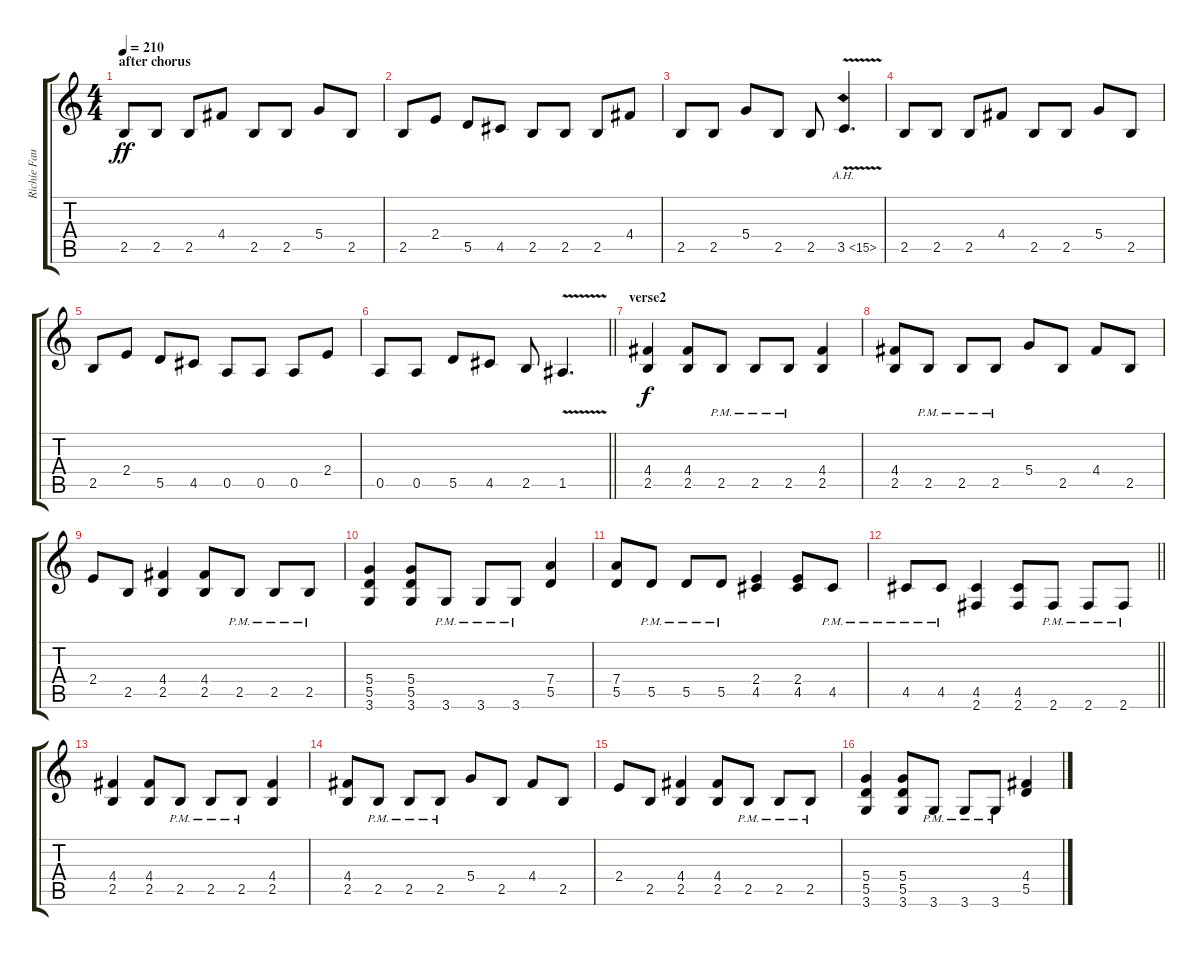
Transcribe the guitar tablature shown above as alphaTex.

\track ("Richie Faulkner" "Richie Fau") {instrument distortionguitar}
\staff {score tabs}
\tuning (E4 B3 G3 D3 A2 E2) {hide}
\ts (4 4)
\section ("" "after chorus")
\tempo 210
\clef g2
\ks c
2.5.8{dy ff} 2.5.8 2.5.8 4.4.8 2.5.8 2.5.8 5.4.8 2.5.8 |
2.5.8 2.4.8 5.5.8 4.5.8 2.5.8 2.5.8 2.5.8 4.4.8 |
2.5.8 2.5.8 5.4.8 2.5.8 2.5.8 3.5{ah 12 v}.4{d} |
2.5.8 2.5.8 2.5.8 4.4.8 2.5.8 2.5.8 5.4.8 2.5.8 |
2.5.8 2.4.8 5.5.8 4.5.8 0.5.8 0.5.8 0.5.8 2.4.8 |
\barLineRight lightlight
0.5.8 0.5.8 5.5.8 4.5.8 2.5.8 1.5{v}.4{d} |
\section ("" "verse2")
(4.4 2.5).4{dy f volume 11} (4.4 2.5).8 2.5{pm}.8 2.5{pm}.8 2.5{pm}.8 (4.4 2.5).4 |
(4.4 2.5).8 2.5{pm}.8 2.5{pm}.8 2.5{pm}.8 5.4.8 2.5.8 4.4.8 2.5.8 |
2.4.8 2.5.8 (4.4 2.5).4 (4.4 2.5).8 2.5{pm}.8 2.5{pm}.8 2.5{pm}.8 |
(5.4 5.5 3.6).4 (5.4 5.5 3.6).8 3.6{pm}.8 3.6{pm}.8 3.6{pm}.8 (7.4 5.5).4 |
(7.4 5.5).8 5.5{pm}.8 5.5{pm}.8 5.5{pm}.8 (2.4 4.5).4 (2.4 4.5).8 4.5{pm}.8 |
\barLineRight lightlight
4.5{pm}.8 4.5{pm}.8 (4.5 2.6).4 (4.5 2.6).8 2.6{pm}.8 2.6{pm}.8 2.6{pm}.8 |
(4.4 2.5).4 (4.4 2.5).8 2.5{pm}.8 2.5{pm}.8 2.5{pm}.8 (4.4 2.5).4 |
(4.4 2.5).8 2.5{pm}.8 2.5{pm}.8 2.5{pm}.8 5.4.8 2.5.8 4.4.8 2.5.8 |
2.4.8 2.5.8 (4.4 2.5).4 (4.4 2.5).8 2.5{pm}.8 2.5{pm}.8 2.5{pm}.8 |
(5.4 5.5 3.6).4 (5.4 5.5 3.6).8 3.6{pm}.8 3.6{pm}.8 3.6{pm}.8 (4.4 5.5).4
